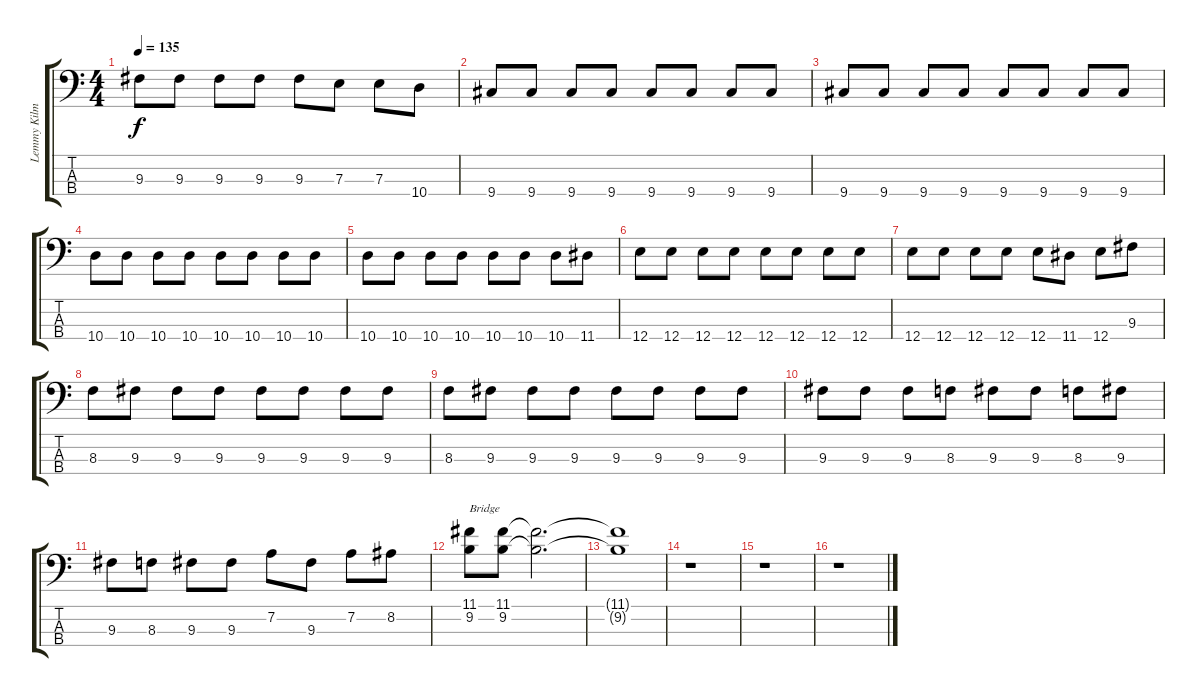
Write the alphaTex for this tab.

\track ("Lemmy Kilmister" "Lemmy Kilm") {instrument electricbasspick}
\staff {score tabs}
\tuning (G2 D2 A1 E1) {hide}
\ts (4 4)
\tempo 135
\clef f4
\ks c
9.3.8{dy f} 9.3.8 9.3.8 9.3.8 9.3.8 7.3.8 7.3.8 10.4.8 |
9.4.8 9.4.8 9.4.8 9.4.8 9.4.8 9.4.8 9.4.8 9.4.8 |
9.4.8 9.4.8 9.4.8 9.4.8 9.4.8 9.4.8 9.4.8 9.4.8 |
10.4.8 10.4.8 10.4.8 10.4.8 10.4.8 10.4.8 10.4.8 10.4.8 |
10.4.8 10.4.8 10.4.8 10.4.8 10.4.8 10.4.8 10.4.8 11.4.8 |
12.4.8 12.4.8 12.4.8 12.4.8 12.4.8 12.4.8 12.4.8 12.4.8 |
12.4.8 12.4.8 12.4.8 12.4.8 12.4.8 11.4.8 12.4.8 9.3.8 |
8.3.8 9.3.8 9.3.8 9.3.8 9.3.8 9.3.8 9.3.8 9.3.8 |
8.3.8 9.3.8 9.3.8 9.3.8 9.3.8 9.3.8 9.3.8 9.3.8 |
9.3.8 9.3.8 9.3.8 8.3.8 9.3.8 9.3.8 8.3.8 9.3.8 |
9.3.8 8.3.8 9.3.8 9.3.8 7.2.8 9.3.8 7.2.8 8.2.8 |
(11.1 9.2).8{txt "Bridge"} (11.1 9.2).8 (11.1{t} 9.2{t}).2{d} |
(11.1{t} 9.2{t}).1 |
r.1 |
r.1 |
r.1
